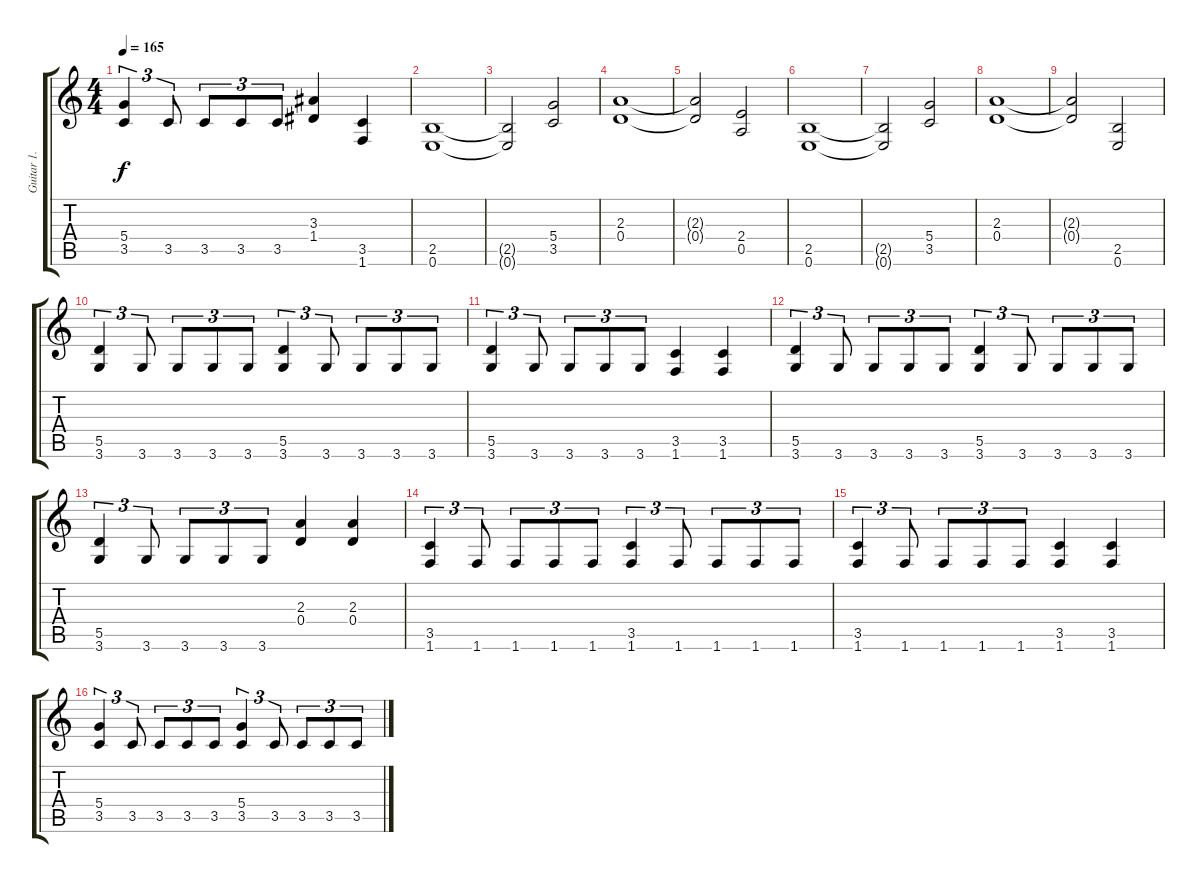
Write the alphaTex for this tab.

\track ("Guitar 1." "Guitar 1.") {instrument overdrivenguitar}
\staff {score tabs}
\tuning (E4 B3 G3 D3 A2 E2) {hide}
\ts (4 4)
\tempo 165
\clef g2
\ks c
(5.4 3.5).4{tu (3 2) dy f} 3.5.8{tu (3 2)} 3.5.8{tu (3 2)} 3.5.8{tu (3 2)} 3.5.8{tu (3 2)} (3.3 1.4).4 (3.5 1.6).4 |
(2.5 0.6).1 |
(2.5{t} 0.6{t}).2 (5.4 3.5).2 |
(2.3 0.4).1 |
(2.3{t} 0.4{t}).2 (2.4 0.5).2 |
(2.5 0.6).1 |
(2.5{t} 0.6{t}).2 (5.4 3.5).2 |
(2.3 0.4).1 |
(2.3{t} 0.4{t}).2 (2.5 0.6).2 |
(5.5 3.6).4{tu (3 2)} 3.6.8{tu (3 2)} 3.6.8{tu (3 2)} 3.6.8{tu (3 2)} 3.6.8{tu (3 2)} (5.5 3.6).4{tu (3 2)} 3.6.8{tu (3 2)} 3.6.8{tu (3 2)} 3.6.8{tu (3 2)} 3.6.8{tu (3 2)} |
(5.5 3.6).4{tu (3 2)} 3.6.8{tu (3 2)} 3.6.8{tu (3 2)} 3.6.8{tu (3 2)} 3.6.8{tu (3 2)} (3.5 1.6).4 (3.5 1.6).4 |
(5.5 3.6).4{tu (3 2)} 3.6.8{tu (3 2)} 3.6.8{tu (3 2)} 3.6.8{tu (3 2)} 3.6.8{tu (3 2)} (5.5 3.6).4{tu (3 2)} 3.6.8{tu (3 2)} 3.6.8{tu (3 2)} 3.6.8{tu (3 2)} 3.6.8{tu (3 2)} |
(5.5 3.6).4{tu (3 2)} 3.6.8{tu (3 2)} 3.6.8{tu (3 2)} 3.6.8{tu (3 2)} 3.6.8{tu (3 2)} (2.3 0.4).4 (2.3 0.4).4 |
(3.5 1.6).4{tu (3 2)} 1.6.8{tu (3 2)} 1.6.8{tu (3 2)} 1.6.8{tu (3 2)} 1.6.8{tu (3 2)} (3.5 1.6).4{tu (3 2)} 1.6.8{tu (3 2)} 1.6.8{tu (3 2)} 1.6.8{tu (3 2)} 1.6.8{tu (3 2)} |
(3.5 1.6).4{tu (3 2)} 1.6.8{tu (3 2)} 1.6.8{tu (3 2)} 1.6.8{tu (3 2)} 1.6.8{tu (3 2)} (3.5 1.6).4 (3.5 1.6).4 |
(5.4 3.5).4{tu (3 2)} 3.5.8{tu (3 2)} 3.5.8{tu (3 2)} 3.5.8{tu (3 2)} 3.5.8{tu (3 2)} (5.4 3.5).4{tu (3 2)} 3.5.8{tu (3 2)} 3.5.8{tu (3 2)} 3.5.8{tu (3 2)} 3.5.8{tu (3 2)}
